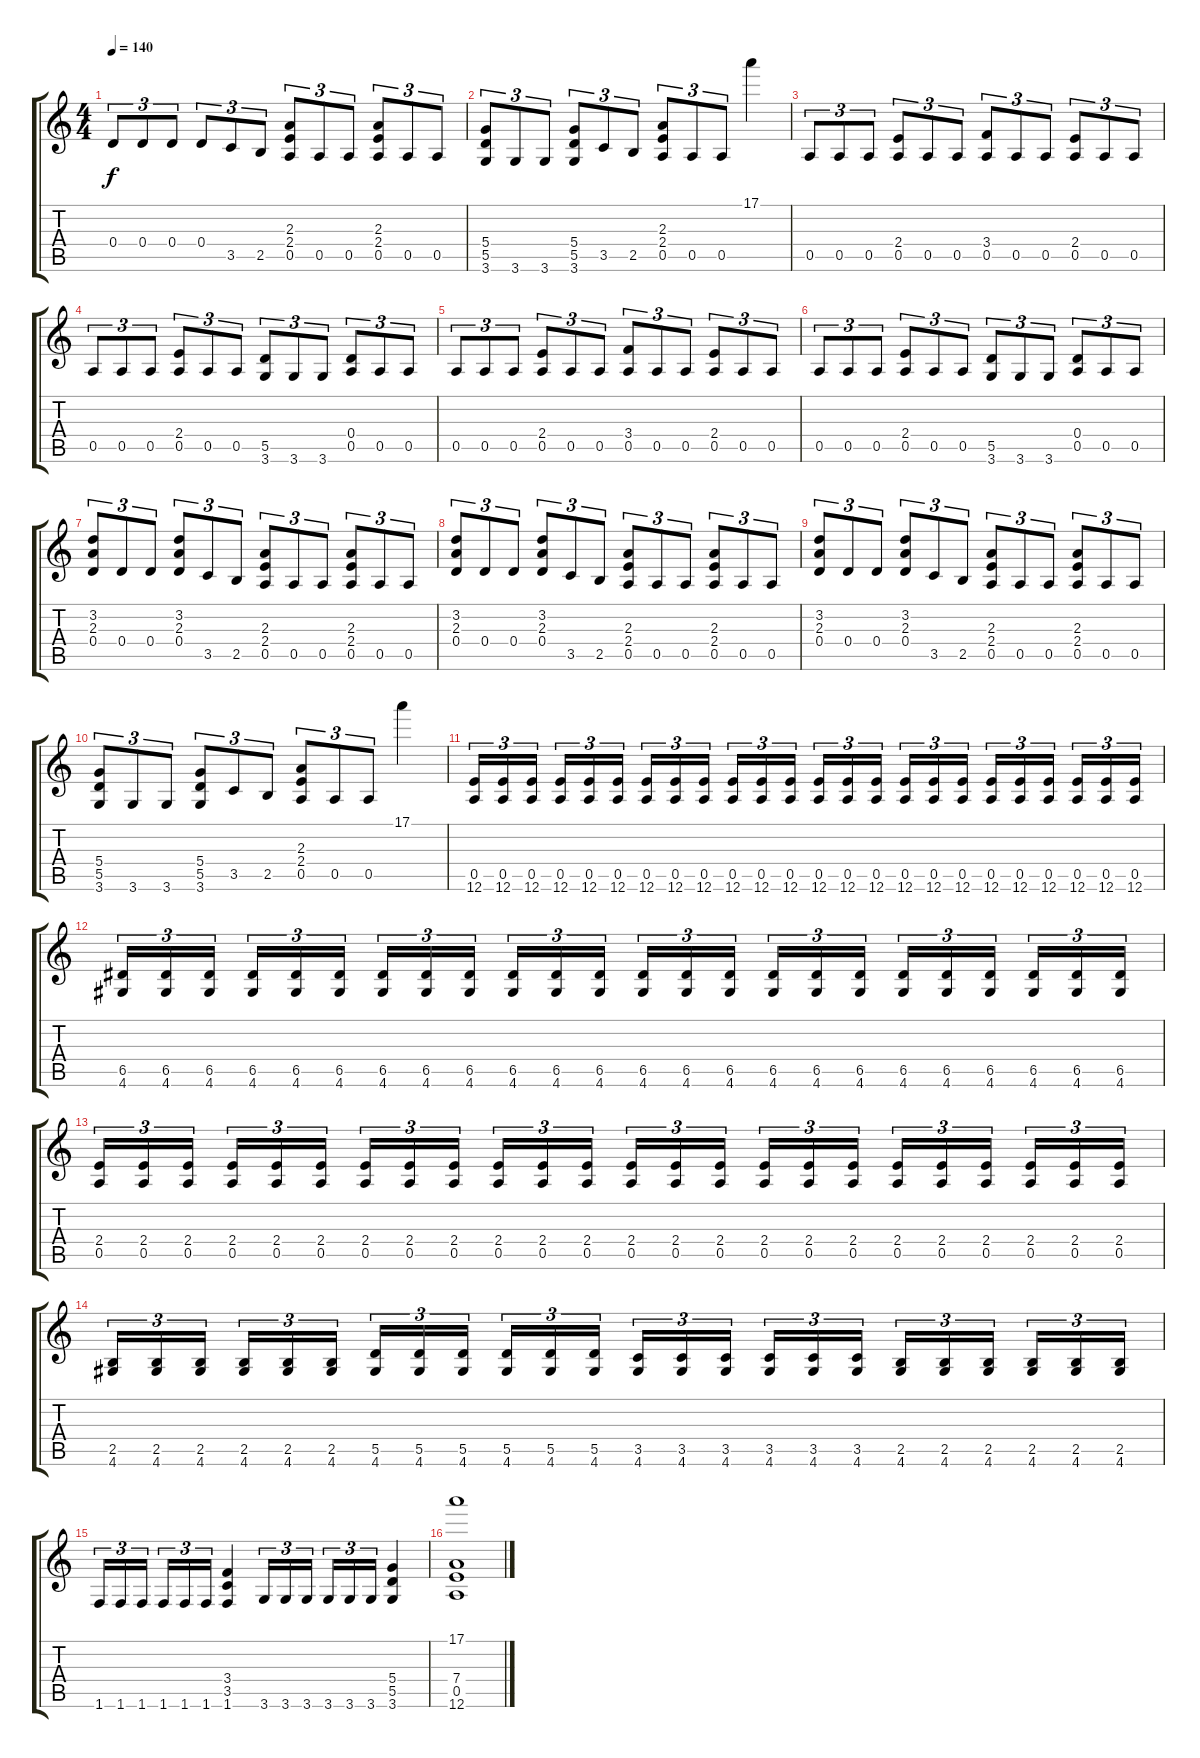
\track "" {instrument distortionguitar}
\staff {score tabs}
\tuning (E4 B3 G3 D3 A2 E2) {hide}
\ts (4 4)
\tempo 140
\clef g2
\ks c
0.4.8{tu (3 2) dy f} 0.4.8{tu (3 2)} 0.4.8{tu (3 2)} 0.4.8{tu (3 2)} 3.5.8{tu (3 2)} 2.5.8{tu (3 2)} (2.3 2.4 0.5).8{tu (3 2)} 0.5.8{tu (3 2)} 0.5.8{tu (3 2)} (2.3 2.4 0.5).8{tu (3 2)} 0.5.8{tu (3 2)} 0.5.8{tu (3 2)} |
(5.4 5.5 3.6).8{tu (3 2)} 3.6.8{tu (3 2)} 3.6.8{tu (3 2)} (5.4 5.5 3.6).8{tu (3 2)} 3.5.8{tu (3 2)} 2.5.8{tu (3 2)} (2.3 2.4 0.5).8{tu (3 2)} 0.5.8{tu (3 2)} 0.5.8{tu (3 2)} 17.1.4 |
0.5.8{tu (3 2)} 0.5.8{tu (3 2)} 0.5.8{tu (3 2)} (2.4 0.5).8{tu (3 2)} 0.5.8{tu (3 2)} 0.5.8{tu (3 2)} (3.4 0.5).8{tu (3 2)} 0.5.8{tu (3 2)} 0.5.8{tu (3 2)} (2.4 0.5).8{tu (3 2)} 0.5.8{tu (3 2)} 0.5.8{tu (3 2)} |
0.5.8{tu (3 2)} 0.5.8{tu (3 2)} 0.5.8{tu (3 2)} (2.4 0.5).8{tu (3 2)} 0.5.8{tu (3 2)} 0.5.8{tu (3 2)} (5.5 3.6).8{tu (3 2)} 3.6.8{tu (3 2)} 3.6.8{tu (3 2)} (0.4 0.5).8{tu (3 2)} 0.5.8{tu (3 2)} 0.5.8{tu (3 2)} |
0.5.8{tu (3 2)} 0.5.8{tu (3 2)} 0.5.8{tu (3 2)} (2.4 0.5).8{tu (3 2)} 0.5.8{tu (3 2)} 0.5.8{tu (3 2)} (3.4 0.5).8{tu (3 2)} 0.5.8{tu (3 2)} 0.5.8{tu (3 2)} (2.4 0.5).8{tu (3 2)} 0.5.8{tu (3 2)} 0.5.8{tu (3 2)} |
0.5.8{tu (3 2)} 0.5.8{tu (3 2)} 0.5.8{tu (3 2)} (2.4 0.5).8{tu (3 2)} 0.5.8{tu (3 2)} 0.5.8{tu (3 2)} (5.5 3.6).8{tu (3 2)} 3.6.8{tu (3 2)} 3.6.8{tu (3 2)} (0.4 0.5).8{tu (3 2)} 0.5.8{tu (3 2)} 0.5.8{tu (3 2)} |
(3.2 2.3 0.4).8{tu (3 2)} 0.4.8{tu (3 2)} 0.4.8{tu (3 2)} (3.2 2.3 0.4).8{tu (3 2)} 3.5.8{tu (3 2)} 2.5.8{tu (3 2)} (2.3 2.4 0.5).8{tu (3 2)} 0.5.8{tu (3 2)} 0.5.8{tu (3 2)} (2.3 2.4 0.5).8{tu (3 2)} 0.5.8{tu (3 2)} 0.5.8{tu (3 2)} |
(3.2 2.3 0.4).8{tu (3 2)} 0.4.8{tu (3 2)} 0.4.8{tu (3 2)} (3.2 2.3 0.4).8{tu (3 2)} 3.5.8{tu (3 2)} 2.5.8{tu (3 2)} (2.3 2.4 0.5).8{tu (3 2)} 0.5.8{tu (3 2)} 0.5.8{tu (3 2)} (2.3 2.4 0.5).8{tu (3 2)} 0.5.8{tu (3 2)} 0.5.8{tu (3 2)} |
(3.2 2.3 0.4).8{tu (3 2)} 0.4.8{tu (3 2)} 0.4.8{tu (3 2)} (3.2 2.3 0.4).8{tu (3 2)} 3.5.8{tu (3 2)} 2.5.8{tu (3 2)} (2.3 2.4 0.5).8{tu (3 2)} 0.5.8{tu (3 2)} 0.5.8{tu (3 2)} (2.3 2.4 0.5).8{tu (3 2)} 0.5.8{tu (3 2)} 0.5.8{tu (3 2)} |
(5.4 5.5 3.6).8{tu (3 2)} 3.6.8{tu (3 2)} 3.6.8{tu (3 2)} (5.4 5.5 3.6).8{tu (3 2)} 3.5.8{tu (3 2)} 2.5.8{tu (3 2)} (2.3 2.4 0.5).8{tu (3 2)} 0.5.8{tu (3 2)} 0.5.8{tu (3 2)} 17.1.4 |
(0.5 12.6).16{tu (3 2)} (0.5 12.6).16{tu (3 2)} (0.5 12.6).16{tu (3 2) beam splitsecondary} (0.5 12.6).16{tu (3 2)} (0.5 12.6).16{tu (3 2)} (0.5 12.6).16{tu (3 2)} (0.5 12.6).16{tu (3 2)} (0.5 12.6).16{tu (3 2)} (0.5 12.6).16{tu (3 2) beam splitsecondary} (0.5 12.6).16{tu (3 2)} (0.5 12.6).16{tu (3 2)} (0.5 12.6).16{tu (3 2)} (0.5 12.6).16{tu (3 2)} (0.5 12.6).16{tu (3 2)} (0.5 12.6).16{tu (3 2) beam splitsecondary} (0.5 12.6).16{tu (3 2)} (0.5 12.6).16{tu (3 2)} (0.5 12.6).16{tu (3 2)} (0.5 12.6).16{tu (3 2)} (0.5 12.6).16{tu (3 2)} (0.5 12.6).16{tu (3 2) beam splitsecondary} (0.5 12.6).16{tu (3 2)} (0.5 12.6).16{tu (3 2)} (0.5 12.6).16{tu (3 2)} |
(6.5 4.6).16{tu (3 2)} (6.5 4.6).16{tu (3 2)} (6.5 4.6).16{tu (3 2) beam splitsecondary} (6.5 4.6).16{tu (3 2)} (6.5 4.6).16{tu (3 2)} (6.5 4.6).16{tu (3 2)} (6.5 4.6).16{tu (3 2)} (6.5 4.6).16{tu (3 2)} (6.5 4.6).16{tu (3 2) beam splitsecondary} (6.5 4.6).16{tu (3 2)} (6.5 4.6).16{tu (3 2)} (6.5 4.6).16{tu (3 2)} (6.5 4.6).16{tu (3 2)} (6.5 4.6).16{tu (3 2)} (6.5 4.6).16{tu (3 2) beam splitsecondary} (6.5 4.6).16{tu (3 2)} (6.5 4.6).16{tu (3 2)} (6.5 4.6).16{tu (3 2)} (6.5 4.6).16{tu (3 2)} (6.5 4.6).16{tu (3 2)} (6.5 4.6).16{tu (3 2) beam splitsecondary} (6.5 4.6).16{tu (3 2)} (6.5 4.6).16{tu (3 2)} (6.5 4.6).16{tu (3 2)} |
(2.4 0.5).16{tu (3 2)} (2.4 0.5).16{tu (3 2)} (2.4 0.5).16{tu (3 2) beam splitsecondary} (2.4 0.5).16{tu (3 2)} (2.4 0.5).16{tu (3 2)} (2.4 0.5).16{tu (3 2)} (2.4 0.5).16{tu (3 2)} (2.4 0.5).16{tu (3 2)} (2.4 0.5).16{tu (3 2) beam splitsecondary} (2.4 0.5).16{tu (3 2)} (2.4 0.5).16{tu (3 2)} (2.4 0.5).16{tu (3 2)} (2.4 0.5).16{tu (3 2)} (2.4 0.5).16{tu (3 2)} (2.4 0.5).16{tu (3 2) beam splitsecondary} (2.4 0.5).16{tu (3 2)} (2.4 0.5).16{tu (3 2)} (2.4 0.5).16{tu (3 2)} (2.4 0.5).16{tu (3 2)} (2.4 0.5).16{tu (3 2)} (2.4 0.5).16{tu (3 2) beam splitsecondary} (2.4 0.5).16{tu (3 2)} (2.4 0.5).16{tu (3 2)} (2.4 0.5).16{tu (3 2)} |
(2.5 4.6).16{tu (3 2)} (2.5 4.6).16{tu (3 2)} (2.5 4.6).16{tu (3 2) beam splitsecondary} (2.5 4.6).16{tu (3 2)} (2.5 4.6).16{tu (3 2)} (2.5 4.6).16{tu (3 2)} (5.5 4.6).16{tu (3 2)} (5.5 4.6).16{tu (3 2)} (5.5 4.6).16{tu (3 2) beam splitsecondary} (5.5 4.6).16{tu (3 2)} (5.5 4.6).16{tu (3 2)} (5.5 4.6).16{tu (3 2)} (3.5 4.6).16{tu (3 2)} (3.5 4.6).16{tu (3 2)} (3.5 4.6).16{tu (3 2) beam splitsecondary} (3.5 4.6).16{tu (3 2)} (3.5 4.6).16{tu (3 2)} (3.5 4.6).16{tu (3 2)} (2.5 4.6).16{tu (3 2)} (2.5 4.6).16{tu (3 2)} (2.5 4.6).16{tu (3 2) beam splitsecondary} (2.5 4.6).16{tu (3 2)} (2.5 4.6).16{tu (3 2)} (2.5 4.6).16{tu (3 2)} |
1.6.16{tu (3 2)} 1.6.16{tu (3 2)} 1.6.16{tu (3 2) beam splitsecondary} 1.6.16{tu (3 2)} 1.6.16{tu (3 2)} 1.6.16{tu (3 2)} (3.4 3.5 1.6).4 3.6.16{tu (3 2)} 3.6.16{tu (3 2)} 3.6.16{tu (3 2) beam splitsecondary} 3.6.16{tu (3 2)} 3.6.16{tu (3 2)} 3.6.16{tu (3 2)} (5.4 5.5 3.6).4 |
(17.1 7.4 0.5 12.6).1
